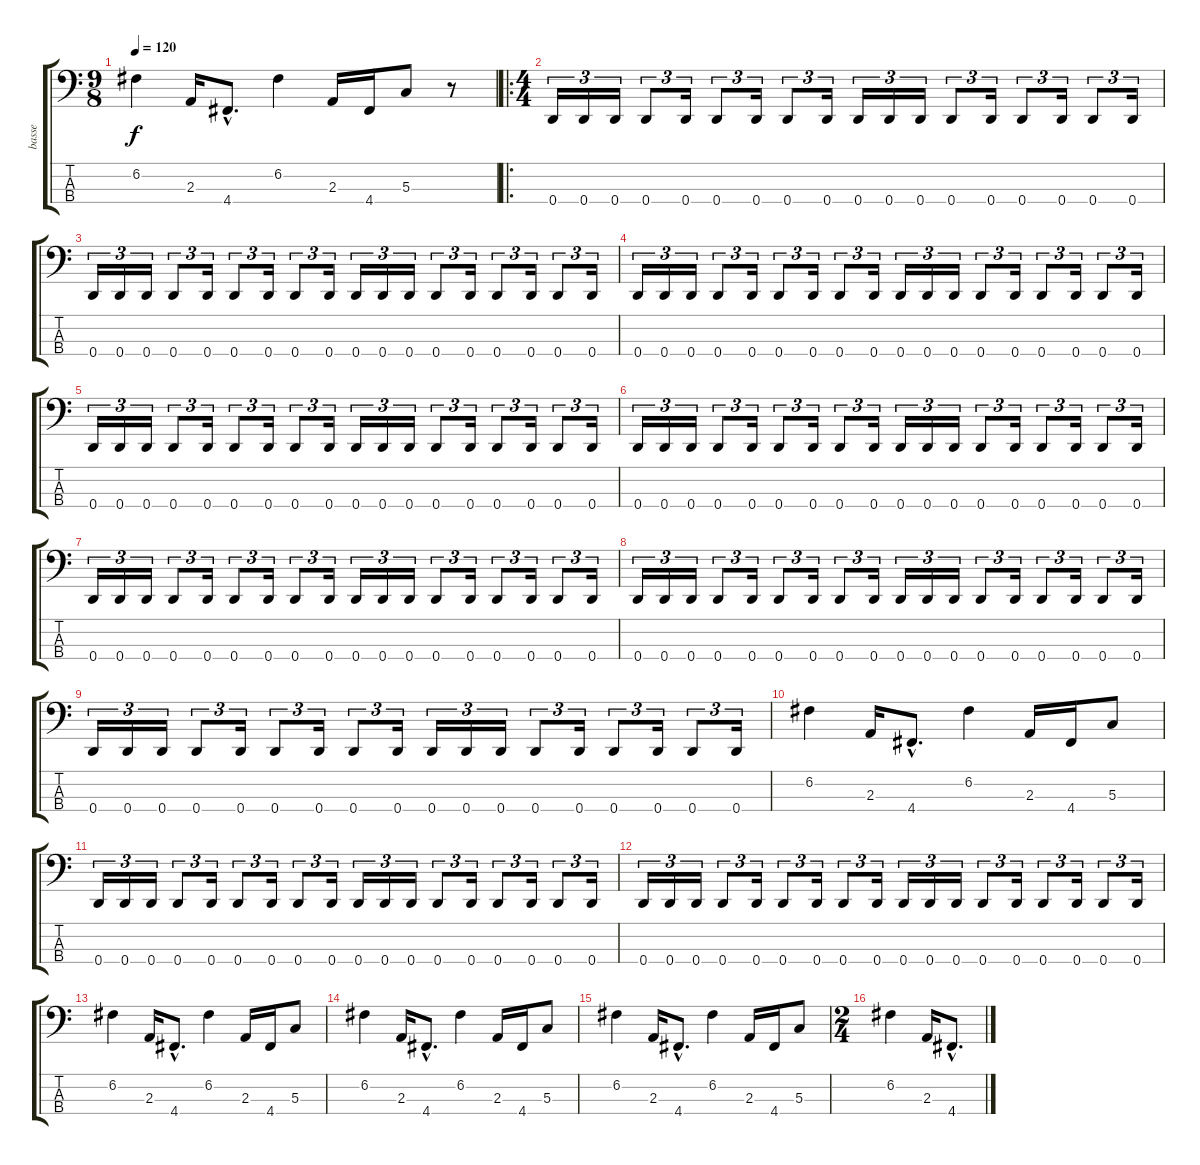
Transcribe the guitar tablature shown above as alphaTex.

\track ("basse" "basse") {instrument electricbasspick}
\staff {score tabs}
\tuning (F2 C2 G1 D1) {hide}
\ts (9 8)
\tempo 120
\clef f4
\ks c
6.2.4{dy f} 2.3.16 4.4{hac}.8{d} 6.2.4 2.3.16 4.4.16 5.3.8 r.8 |
\ro
\ts (4 4)
0.4.16{tu (3 2)} 0.4.16{tu (3 2)} 0.4.16{tu (3 2)} 0.4.8{tu (3 2)} 0.4.16{tu (3 2)} 0.4.8{tu (3 2)} 0.4.16{tu (3 2)} 0.4.8{tu (3 2)} 0.4.16{tu (3 2)} 0.4.16{tu (3 2)} 0.4.16{tu (3 2)} 0.4.16{tu (3 2)} 0.4.8{tu (3 2)} 0.4.16{tu (3 2)} 0.4.8{tu (3 2)} 0.4.16{tu (3 2)} 0.4.8{tu (3 2)} 0.4.16{tu (3 2)} |
0.4.16{tu (3 2)} 0.4.16{tu (3 2)} 0.4.16{tu (3 2)} 0.4.8{tu (3 2)} 0.4.16{tu (3 2)} 0.4.8{tu (3 2)} 0.4.16{tu (3 2)} 0.4.8{tu (3 2)} 0.4.16{tu (3 2)} 0.4.16{tu (3 2)} 0.4.16{tu (3 2)} 0.4.16{tu (3 2)} 0.4.8{tu (3 2)} 0.4.16{tu (3 2)} 0.4.8{tu (3 2)} 0.4.16{tu (3 2)} 0.4.8{tu (3 2)} 0.4.16{tu (3 2)} |
0.4.16{tu (3 2)} 0.4.16{tu (3 2)} 0.4.16{tu (3 2)} 0.4.8{tu (3 2)} 0.4.16{tu (3 2)} 0.4.8{tu (3 2)} 0.4.16{tu (3 2)} 0.4.8{tu (3 2)} 0.4.16{tu (3 2)} 0.4.16{tu (3 2)} 0.4.16{tu (3 2)} 0.4.16{tu (3 2)} 0.4.8{tu (3 2)} 0.4.16{tu (3 2)} 0.4.8{tu (3 2)} 0.4.16{tu (3 2)} 0.4.8{tu (3 2)} 0.4.16{tu (3 2)} |
0.4.16{tu (3 2)} 0.4.16{tu (3 2)} 0.4.16{tu (3 2)} 0.4.8{tu (3 2)} 0.4.16{tu (3 2)} 0.4.8{tu (3 2)} 0.4.16{tu (3 2)} 0.4.8{tu (3 2)} 0.4.16{tu (3 2)} 0.4.16{tu (3 2)} 0.4.16{tu (3 2)} 0.4.16{tu (3 2)} 0.4.8{tu (3 2)} 0.4.16{tu (3 2)} 0.4.8{tu (3 2)} 0.4.16{tu (3 2)} 0.4.8{tu (3 2)} 0.4.16{tu (3 2)} |
0.4.16{tu (3 2)} 0.4.16{tu (3 2)} 0.4.16{tu (3 2)} 0.4.8{tu (3 2)} 0.4.16{tu (3 2)} 0.4.8{tu (3 2)} 0.4.16{tu (3 2)} 0.4.8{tu (3 2)} 0.4.16{tu (3 2)} 0.4.16{tu (3 2)} 0.4.16{tu (3 2)} 0.4.16{tu (3 2)} 0.4.8{tu (3 2)} 0.4.16{tu (3 2)} 0.4.8{tu (3 2)} 0.4.16{tu (3 2)} 0.4.8{tu (3 2)} 0.4.16{tu (3 2)} |
0.4.16{tu (3 2)} 0.4.16{tu (3 2)} 0.4.16{tu (3 2)} 0.4.8{tu (3 2)} 0.4.16{tu (3 2)} 0.4.8{tu (3 2)} 0.4.16{tu (3 2)} 0.4.8{tu (3 2)} 0.4.16{tu (3 2)} 0.4.16{tu (3 2)} 0.4.16{tu (3 2)} 0.4.16{tu (3 2)} 0.4.8{tu (3 2)} 0.4.16{tu (3 2)} 0.4.8{tu (3 2)} 0.4.16{tu (3 2)} 0.4.8{tu (3 2)} 0.4.16{tu (3 2)} |
0.4.16{tu (3 2)} 0.4.16{tu (3 2)} 0.4.16{tu (3 2)} 0.4.8{tu (3 2)} 0.4.16{tu (3 2)} 0.4.8{tu (3 2)} 0.4.16{tu (3 2)} 0.4.8{tu (3 2)} 0.4.16{tu (3 2)} 0.4.16{tu (3 2)} 0.4.16{tu (3 2)} 0.4.16{tu (3 2)} 0.4.8{tu (3 2)} 0.4.16{tu (3 2)} 0.4.8{tu (3 2)} 0.4.16{tu (3 2)} 0.4.8{tu (3 2)} 0.4.16{tu (3 2)} |
0.4.16{tu (3 2)} 0.4.16{tu (3 2)} 0.4.16{tu (3 2)} 0.4.8{tu (3 2)} 0.4.16{tu (3 2)} 0.4.8{tu (3 2)} 0.4.16{tu (3 2)} 0.4.8{tu (3 2)} 0.4.16{tu (3 2)} 0.4.16{tu (3 2)} 0.4.16{tu (3 2)} 0.4.16{tu (3 2)} 0.4.8{tu (3 2)} 0.4.16{tu (3 2)} 0.4.8{tu (3 2)} 0.4.16{tu (3 2)} 0.4.8{tu (3 2)} 0.4.16{tu (3 2)} |
6.2.4 2.3.16 4.4{hac}.8{d} 6.2.4 2.3.16 4.4.16 5.3.8 |
0.4.16{tu (3 2)} 0.4.16{tu (3 2)} 0.4.16{tu (3 2)} 0.4.8{tu (3 2)} 0.4.16{tu (3 2)} 0.4.8{tu (3 2)} 0.4.16{tu (3 2)} 0.4.8{tu (3 2)} 0.4.16{tu (3 2)} 0.4.16{tu (3 2)} 0.4.16{tu (3 2)} 0.4.16{tu (3 2)} 0.4.8{tu (3 2)} 0.4.16{tu (3 2)} 0.4.8{tu (3 2)} 0.4.16{tu (3 2)} 0.4.8{tu (3 2)} 0.4.16{tu (3 2)} |
0.4.16{tu (3 2)} 0.4.16{tu (3 2)} 0.4.16{tu (3 2)} 0.4.8{tu (3 2)} 0.4.16{tu (3 2)} 0.4.8{tu (3 2)} 0.4.16{tu (3 2)} 0.4.8{tu (3 2)} 0.4.16{tu (3 2)} 0.4.16{tu (3 2)} 0.4.16{tu (3 2)} 0.4.16{tu (3 2)} 0.4.8{tu (3 2)} 0.4.16{tu (3 2)} 0.4.8{tu (3 2)} 0.4.16{tu (3 2)} 0.4.8{tu (3 2)} 0.4.16{tu (3 2)} |
6.2.4 2.3.16 4.4{hac}.8{d} 6.2.4 2.3.16 4.4.16 5.3.8 |
6.2.4 2.3.16 4.4{hac}.8{d} 6.2.4 2.3.16 4.4.16 5.3.8 |
6.2.4 2.3.16 4.4{hac}.8{d} 6.2.4 2.3.16 4.4.16 5.3.8 |
\ts (2 4)
6.2.4 2.3.16 4.4{hac}.8{d}
